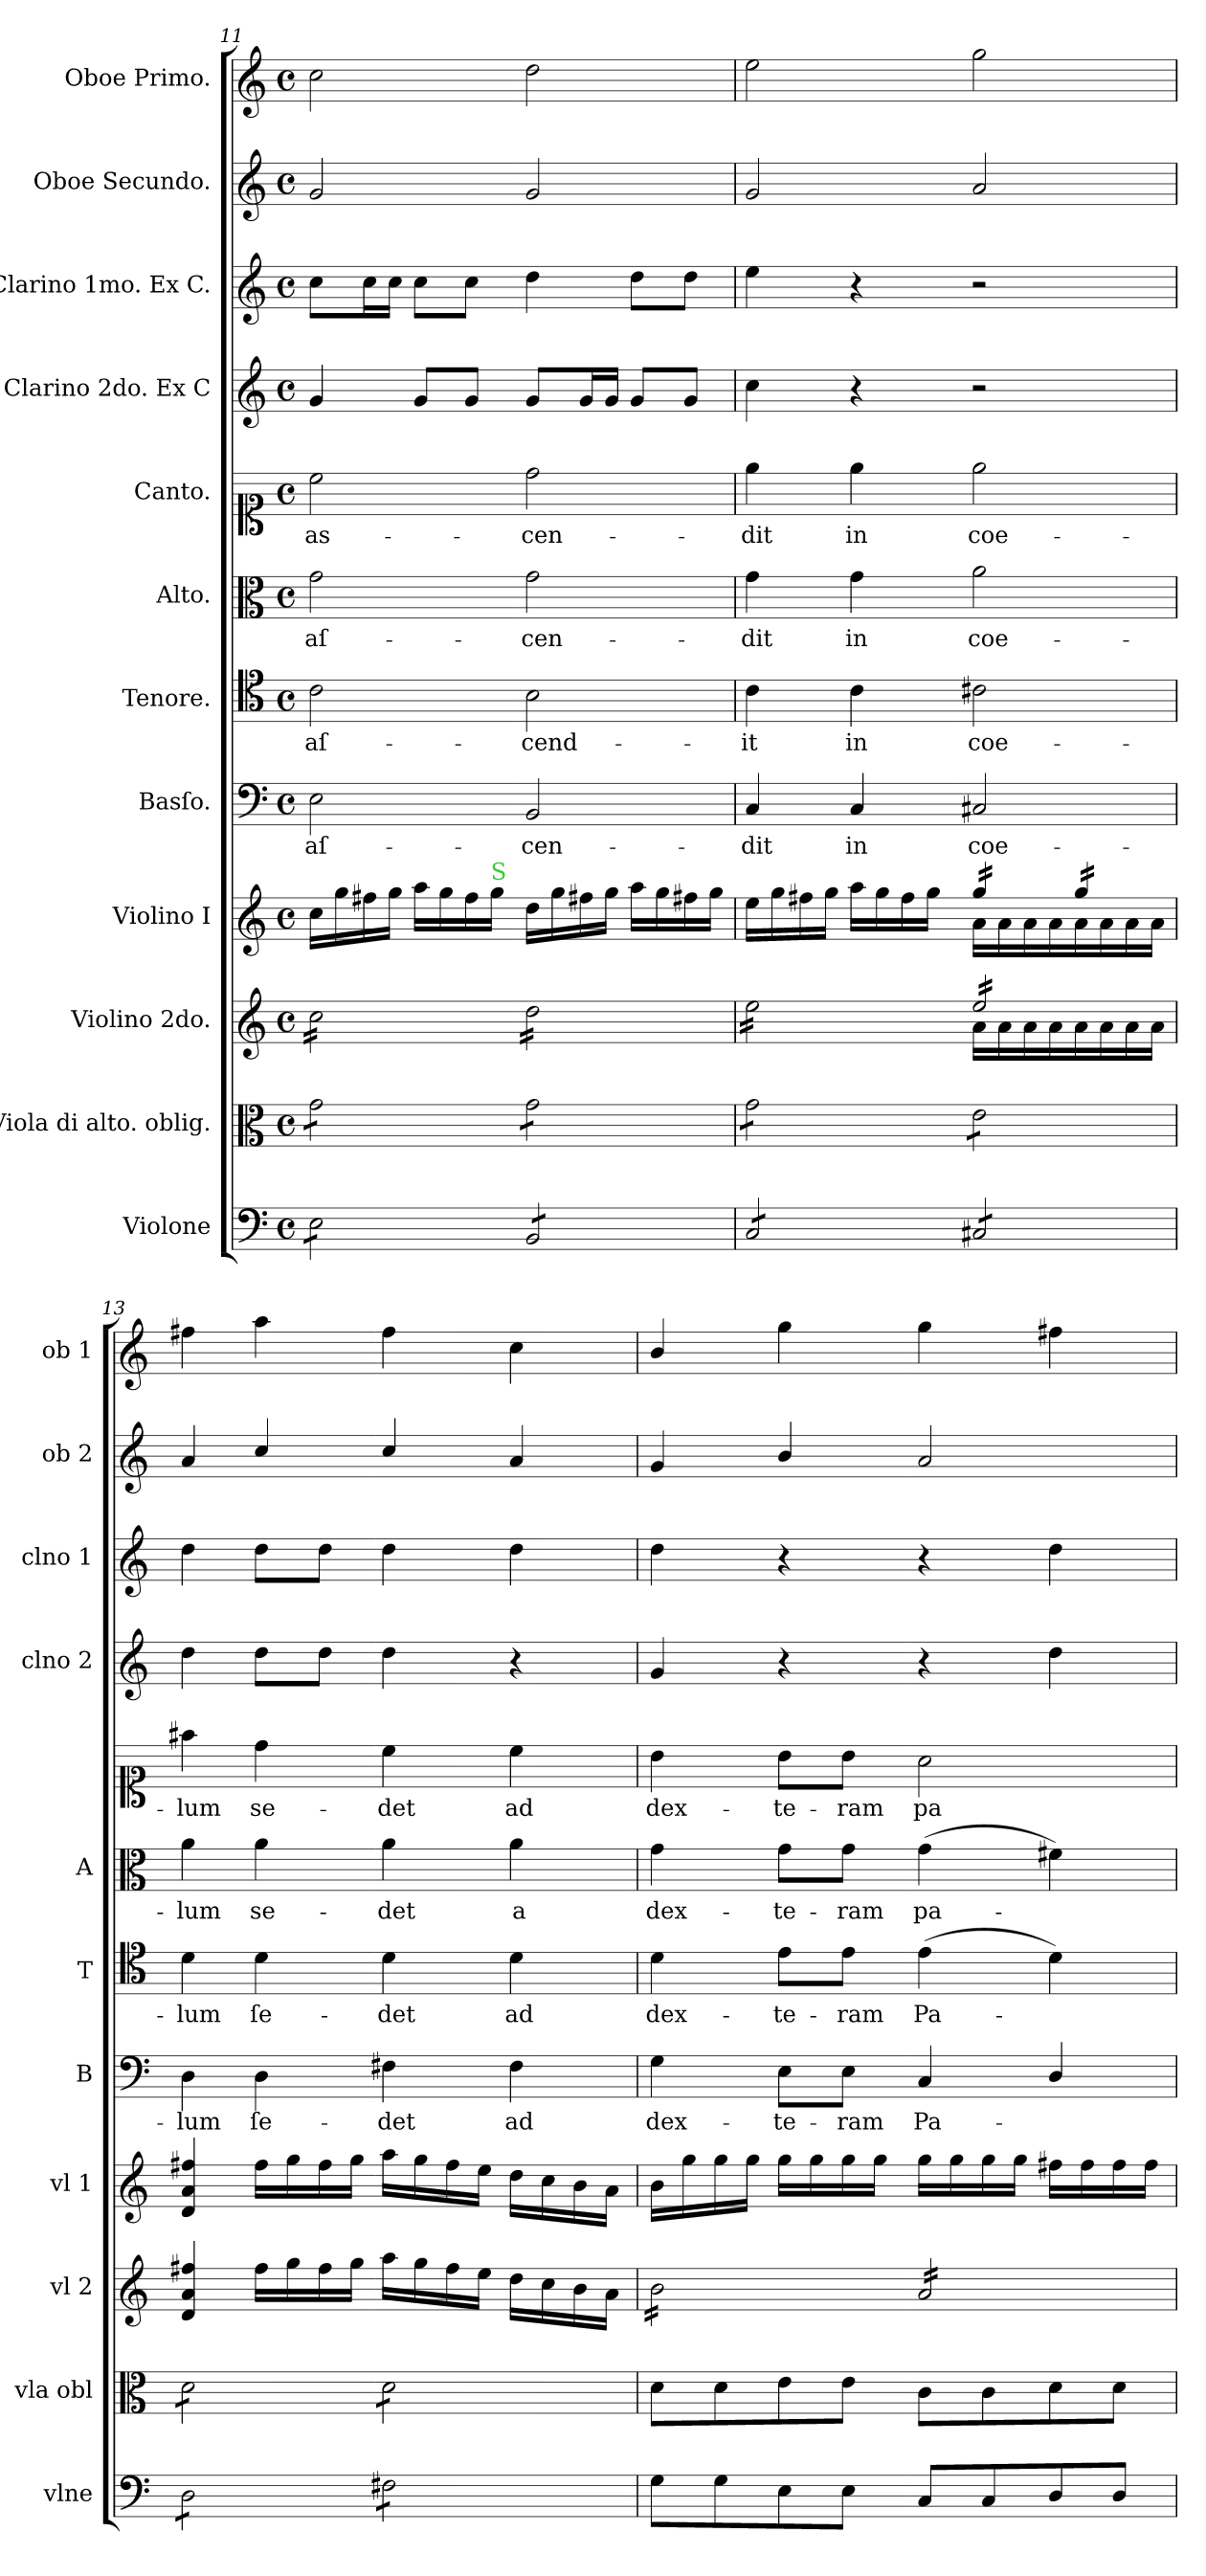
**kern	**kern	**kern	**kern	**kern	**text	**kern	**text	**kern	**text	**kern	**text	**kern	**kern	**kern	**kern
*part12	*part11	*part10	*part9	*part8	*part8	*part7	*part7	*part6	*part6	*part5	*part5	*part4	*part3	*part2	*part1
*staff12	*staff11	*staff10	*staff9	*staff8	*staff8	*staff7	*staff7	*staff6	*staff6	*staff5	*staff5	*staff4	*staff3	*staff2	*staff1
*I"Violone	*I"Viola di alto. oblig.	*I"Violino 2do.	*I"Violino I	*I"Basſo.	*	*I"Tenore.	*	*I"Alto.	*	*I"Canto.	*	*I"Clarino 2do. Ex C	*I"Clarino 1mo. Ex C.	*I"Oboe Secundo.	*I"Oboe Primo.
*I'vlne	*I'vla obl	*I'vl 2	*I'vl 1	*I'B	*	*I'T	*	*I'A	*	*	*	*I'clno 2	*I'clno 1	*I'ob 2	*I'ob 1
*clefF4	*clefC3	*clefG2	*clefG2	*clefF4	*	*clefC4	*	*clefC3	*	*clefC1	*	*clefG2	*clefG2	*clefG2	*clefG2
*k[]	*k[]	*k[]	*k[]	*k[]	*	*k[]	*	*k[]	*	*k[]	*	*k[]	*k[]	*k[]	*k[]
*C:	*C:	*C:	*C:	*C:	*	*C:	*	*C:	*	*C:	*	*C:	*C:	*C:	*C:
*M4/4	*M4/4	*M4/4	*M4/4	*M4/4	*	*M4/4	*	*M4/4	*	*M4/4	*	*M4/4	*M4/4	*M4/4	*M4/4
*met(c)	*met(c)	*met(c)	*met(c)	*met(c)	*	*met(c)	*	*met(c)	*	*met(c)	*	*met(c)	*met(c)	*met(c)	*met(c)
=11	=11	=11	=11	=11	=11	=11	=11	=11	=11	=11	=11	=11	=11	=11	=11
*tremolo	*	*	*	*	*	*	*	*	*	*	*	*	*	*	*
*	*tremolo	*	*	*	*	*	*	*	*	*	*	*	*	*	*
*	*	*tremolo	*	*	*	*	*	*	*	*	*	*	*	*	*
8E\L	8g\L	16cc\LL	16cc\LL	2E\	aſ-	2c\	aſ-	2g\	aſ-	2cc\	as-	4g/	8cc\L	2g/	2cc\
.	.	16cc\	16gg\	.	.	.	.	.	.	.	.	.	.	.	.
8E\	8g\	16cc\	16ff#X\	.	.	.	.	.	.	.	.	.	16cc\L	.	.
.	.	16cc\	16gg\JJ	.	.	.	.	.	.	.	.	.	16cc\JJ	.	.
8E\	8g\	16cc\	16aa\LL	.	.	.	.	.	.	.	.	8g/L	8cc\L	.	.
.	.	16cc\	16gg\	.	.	.	.	.	.	.	.	.	.	.	.
8E\J	8g\J	16cc\	16ff#\	.	.	.	.	.	.	.	.	8g/J	8cc\J	.	.
!	!	!	!LO:TX:a:color=limegreen:t=S	!	!	!	!	!	!	!	!	!	!	!	!
.	.	16cc\JJ	16gg\JJ	.	.	.	.	.	.	.	.	.	.	.	.
=-	=-	=-	=-	=-	=-	=-	=-	=-	=-	=-	=-	=-	=-	=-	=-
8BB/L	8g\L	16dd\LL	16dd\LL	2BB/	-cen-	2B\	-cend-	2g\	-cen-	2dd\	-cen-	8g/L	4dd\	2g/	2dd\
.	.	16dd\	16gg\	.	.	.	.	.	.	.	.	.	.	.	.
8BB/	8g\	16dd\	16ff#X\	.	.	.	.	.	.	.	.	16g/L	.	.	.
.	.	16dd\	16gg\JJ	.	.	.	.	.	.	.	.	16g/JJ	.	.	.
8BB/	8g\	16dd\	16aa\LL	.	.	.	.	.	.	.	.	8g/L	8dd\L	.	.
.	.	16dd\	16gg\	.	.	.	.	.	.	.	.	.	.	.	.
8BB/J	8g\J	16dd\	16ff#X\	.	.	.	.	.	.	.	.	8g/J	8dd\J	.	.
.	.	16dd\JJ	16gg\JJ	.	.	.	.	.	.	.	.	.	.	.	.
=12	=12	=12	=12	=12	=12	=12	=12	=12	=12	=12	=12	=12	=12	=12	=12
8C/L	8g\L	16ee\LL	16ee\LL	4C/	-dit	4c\	-it	4g\	-dit	4ee\	-dit	4cc\	4ee\	2g/	2ee\
.	.	16ee\	16gg\	.	.	.	.	.	.	.	.	.	.	.	.
8C/	8g\	16ee\	16ff#X\	.	.	.	.	.	.	.	.	.	.	.	.
.	.	16ee\	16gg\JJ	.	.	.	.	.	.	.	.	.	.	.	.
8C/	8g\	16ee\	16aa\LL	4C/	in	4c\	in	4g\	in	4ee\	in	4r	4r	.	.
.	.	16ee\	16gg\	.	.	.	.	.	.	.	.	.	.	.	.
8C/J	8g\J	16ee\	16ff#\	.	.	.	.	.	.	.	.	.	.	.	.
.	.	16ee\JJ	16gg\JJ	.	.	.	.	.	.	.	.	.	.	.	.
=-	=-	=-	=-	=-	=-	=-	=-	=-	=-	=-	=-	=-	=-	=-	=-
*	*	*^	*^	*	*	*	*	*	*	*	*	*	*	*	*
*	*	*	*	*tremolo	*	*	*	*	*	*	*	*	*	*	*	*	*
8C#X/L	8e\L	16ee/LL	16a\LL	16gg/LL	16a\LL	2C#X/	coe-	2c#X\	coe-	2a\	coe-	2ee\	coe-	2r	2r	2a/	2gg\
.	.	16ee/	16a\	16gg/	16a\	.	.	.	.	.	.	.	.	.	.	.	.
8C#X/	8e\	16ee/	16a\	16gg/	16a\	.	.	.	.	.	.	.	.	.	.	.	.
.	.	16ee/	16a\	16gg/JJ	16a\	.	.	.	.	.	.	.	.	.	.	.	.
8C#X/	8e\	16ee/	16a\	16gg/LL	16a\	.	.	.	.	.	.	.	.	.	.	.	.
.	.	16ee/	16a\	16gg/	16a\	.	.	.	.	.	.	.	.	.	.	.	.
8C#X/J	8e\J	16ee/	16a\	16gg/	16a\	.	.	.	.	.	.	.	.	.	.	.	.
.	.	16ee/JJ	16a\JJ	16gg/JJ	16a\JJ	.	.	.	.	.	.	.	.	.	.	.	.
*	*	*	*	*Xtremolo	*	*	*	*	*	*	*	*	*	*	*	*	*
*	*	*Xtremolo	*	*	*	*	*	*	*	*	*	*	*	*	*	*	*
*	*	*v	*v	*	*	*	*	*	*	*	*	*	*	*	*	*	*
*	*	*	*v	*v	*	*	*	*	*	*	*	*	*	*	*	*
=13	=13	=13	=13	=13	=13	=13	=13	=13	=13	=13	=13	=13	=13	=13	=13
8D\L	8d\L	4d/ 4a/ 4ff#X/	4d/ 4a/ 4ff#X/	4D\	-lum	4d\	-lum	4a\	-lum	4ff#X\	-lum	4dd\	4dd\	4a/	4ff#X\
8D\	8d\	.	.	.	.	.	.	.	.	.	.	.	.	.	.
8D\	8d\	16ff#\LL	16ff#\LL	4D\	ſe-	4d\	ſe-	4a\	se-	4dd\	se-	8dd\L	8dd\L	4cc/	4aa\
.	.	16gg\	16gg\	.	.	.	.	.	.	.	.	.	.	.	.
8D\J	8d\J	16ff#\	16ff#\	.	.	.	.	.	.	.	.	8dd\J	8dd\J	.	.
.	.	16gg\JJ	16gg\JJ	.	.	.	.	.	.	.	.	.	.	.	.
8F#X\L	8d\L	16aa\LL	16aa\LL	4F#X\	-det	4d\	-det	4a\	-det	4cc\	-det	4dd\	4dd\	4cc/	4ff#\
.	.	16gg\	16gg\	.	.	.	.	.	.	.	.	.	.	.	.
8F#X\	8d\	16ff#\	16ff#\	.	.	.	.	.	.	.	.	.	.	.	.
.	.	16ee\JJ	16ee\JJ	.	.	.	.	.	.	.	.	.	.	.	.
8F#X\	8d\	16dd\LL	16dd\LL	4F#\	ad	4d\	ad	4a\	a	4cc\	ad	4r	4dd\	4a/	4cc\
.	.	16cc\	16cc\	.	.	.	.	.	.	.	.	.	.	.	.
8F#X\J	8d\J	16b\	16b\	.	.	.	.	.	.	.	.	.	.	.	.
*	*Xtremolo	*	*	*	*	*	*	*	*	*	*	*	*	*	*
*Xtremolo	*	*	*	*	*	*	*	*	*	*	*	*	*	*	*
.	.	16a\JJ	16a\JJ	.	.	.	.	.	.	.	.	.	.	.	.
=14	=14	=14	=14	=14	=14	=14	=14	=14	=14	=14	=14	=14	=14	=14	=14
*	*	*tremolo	*	*	*	*	*	*	*	*	*	*	*	*	*
8G\L	8d\L	16b\LL	16b\LL	4G\	dex-	4d\	dex-	4g\	dex-	4b\	dex-	4g/	4dd\	4g/	4b/
.	.	16b\	16gg\	.	.	.	.	.	.	.	.	.	.	.	.
8G\	8d\	16b\	16gg\	.	.	.	.	.	.	.	.	.	.	.	.
.	.	16b\	16gg\JJ	.	.	.	.	.	.	.	.	.	.	.	.
8E\	8e\	16b\	16gg\LL	8E\L	-te-	8e\L	-te-	8g\L	-te-	8b\L	-te-	4r	4r	4b/	4gg\
.	.	16b\	16gg\	.	.	.	.	.	.	.	.	.	.	.	.
8E\J	8e\J	16b\	16gg\	8E\J	-ram	8e\J	-ram	8g\J	-ram	8b\J	-ram	.	.	.	.
.	.	16b\JJ	16gg\JJ	.	.	.	.	.	.	.	.	.	.	.	.
=-	=-	=-	=-	=-	=-	=-	=-	=-	=-	=-	=-	=-	=-	=-	=-
8C/L	8c\L	16a/LL	16gg\LL	4C/	Pa-	(4e\	Pa-	(4g\	pa-	2a\	pa-	4r	4r	2a/	4gg\
.	.	16a/	16gg\	.	.	.	.	.	.	.	.	.	.	.	.
8C/	8c\	16a/	16gg\	.	.	.	.	.	.	.	.	.	.	.	.
.	.	16a/	16gg\JJ	.	.	.	.	.	.	.	.	.	.	.	.
8D/	8d\	16a/	16ff#X\LL	4D/	.	4d\)	.	4f#X\)	.	.	.	4dd\	4dd\	.	4ff#X\
.	.	16a/	16ff#\	.	.	.	.	.	.	.	.	.	.	.	.
8D/J	8d\J	16a/	16ff#\	.	.	.	.	.	.	.	.	.	.	.	.
.	.	16a/JJ	16ff#\JJ	.	.	.	.	.	.	.	.	.	.	.	.
*	*	*Xtremolo	*	*	*	*	*	*	*	*	*	*	*	*	*
=	=	=	=	=	=	=	=	=	=	=	=	=	=	=	=
*-	*-	*-	*-	*-	*-	*-	*-	*-	*-	*-	*-	*-	*-	*-	*-
